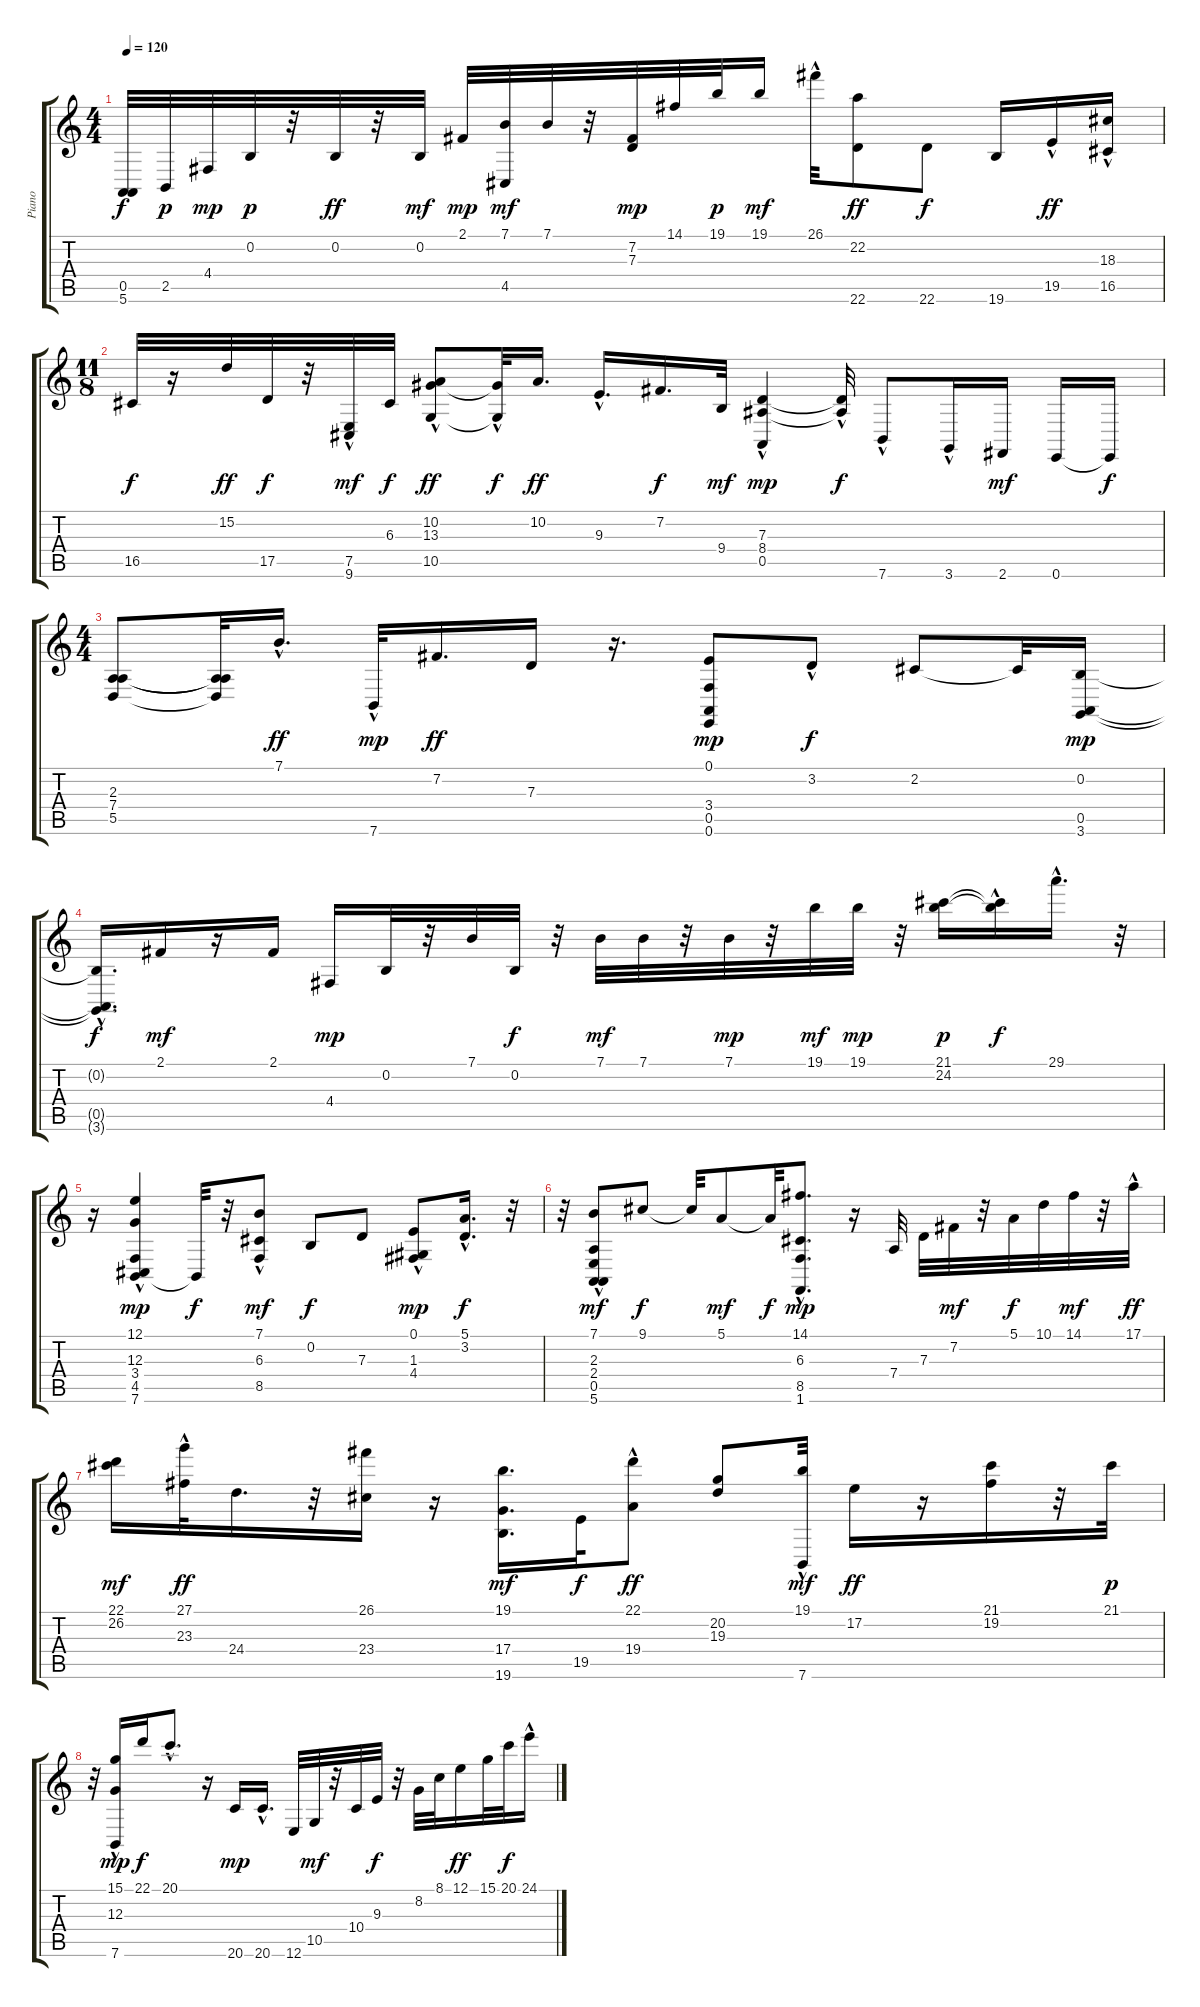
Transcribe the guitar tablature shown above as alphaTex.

\track ("Piano" "Piano") {instrument acousticgrandpiano}
\staff {score tabs}
\tuning (E4 B3 G3 D3 A2 E2) {hide}
\ts (4 4)
\tempo 120
\clef g2
\ks c
(0.5{t} 5.6{t}).32{dy f} 2.5.32{dy p} 4.4.32{dy mp} 0.2.32{dy p} r.32 0.2.32{dy ff} r.32 0.2.32{dy mf} 2.1.32{dy mp} (7.1 4.5).32{dy mf} 7.1.32 r.32 (7.2 7.3).32{dy mp} 14.1.32 19.1.32{dy p} 19.1.16{dy mf} 26.1{hac}.32 (22.2 22.6).8{dy ff} 22.6.8{dy f} 19.6.16 19.5{hac}.16{dy ff} (18.3{hac} 16.5).16 |
\ts (11 8)
16.5.32{dy f} r.16 15.2.32{dy ff} 17.5.32{dy f} r.32 (7.5 9.6{hac}).32{dy mf} 6.3.32{dy f} (10.2{hac} 13.3 10.5).8{dy ff} (13.3{hac t} 10.5{t}).32{dy f} 10.2.16{d dy ff} 9.3{hac}.16{d} 7.2.16{d dy f} 9.4.32{dy mf} (7.3 8.4 0.5{hac}).4{dy mp} (7.3{hac t} 8.4{hac t}).32{dy f} 7.6{hac}.8 3.6{hac}.16 2.6.16{dy mf} 0.6.16 0.6{t}.16{dy f} |
\ts (4 4)
(2.3 7.4 5.5).8 (2.3{t} 7.4{t} 5.5{t}).32 7.1{hac}.16{d dy ff} 7.6{hac}.32{dy mp} 7.2.16{d dy ff} 7.3.16 r.16{d} (0.1 3.4 0.5 0.6).8{dy mp} 3.2{hac}.8{dy f} 2.2.8 2.2{t}.32 (0.2 0.5 3.6).16{dy mp} |
(0.2{t} 0.5{hac t} 3.6{hac t}).16{d dy f} 2.1.16{dy mf} r.16 2.1.16 4.4.16{dy mp} 0.2.32 r.32 7.1.32 0.2.32{dy f} r.32 7.1.32{dy mf} 7.1.32 r.32 7.1.32{dy mp} r.32 19.1.32{dy mf} 19.1.32{dy mp} r.32 (21.1 24.2).16{dy p} (21.1{hac t} 24.2{t}).16{dy f} 29.1{hac}.16{d} r.32 |
r.16 (12.1 12.3 3.4 4.5{hac} 7.6).4{dy mp} 7.6{t}.32{dy f} r.32 (7.1{hac} 6.3{hac} 8.5).8{dy mf} 0.2.8{dy f} 7.3.8 (0.1{hac} 1.3{hac} 4.4).8{dy mp} (5.1{hac} 3.2).16{d dy f} r.32 |
r.32 (7.1 2.3 2.4 0.5 5.6{hac}).8{dy mf} 9.1.8{dy f} 9.1{t}.32 5.1.8{dy mf} 5.1{t}.32{dy f} (14.1{hac} 6.3 8.5 1.6{hac}).8{d dy mp} r.16 7.4.32 7.3.32 7.2.32{dy mf} r.32 5.1.32{dy f} 10.1.32 14.1.32{dy mf} r.32 17.1{hac}.32{dy ff} |
(22.1 26.2).16{dy mf} (27.1{hac} 23.3).32{dy ff} 24.4.16{d} r.32 (26.1 23.4).16 r.16 (19.1 17.4 19.6).16{d dy mf} 19.5.32{dy f} (22.1{hac} 19.4{hac}).8{dy ff} (20.2 19.3).8 (19.1{hac} 7.6).32{dy mf} 17.2.16{dy ff} r.16 (21.1 19.2).16 r.32 21.1.32{dy p} |
r.32 (15.1 12.3 7.6{hac}).16{dy mp} 22.1.16{dy f} 20.1{hac}.8{d} r.16 20.6.16{dy mp} 20.6{hac}.16{d} 12.6.32 10.5.32{dy mf} r.32 10.4.32 9.3.32{dy f} r.32 8.2.32 8.1.32 12.1.16{dy ff} 15.1.32 20.1.32{dy f} 24.1{hac}.16
